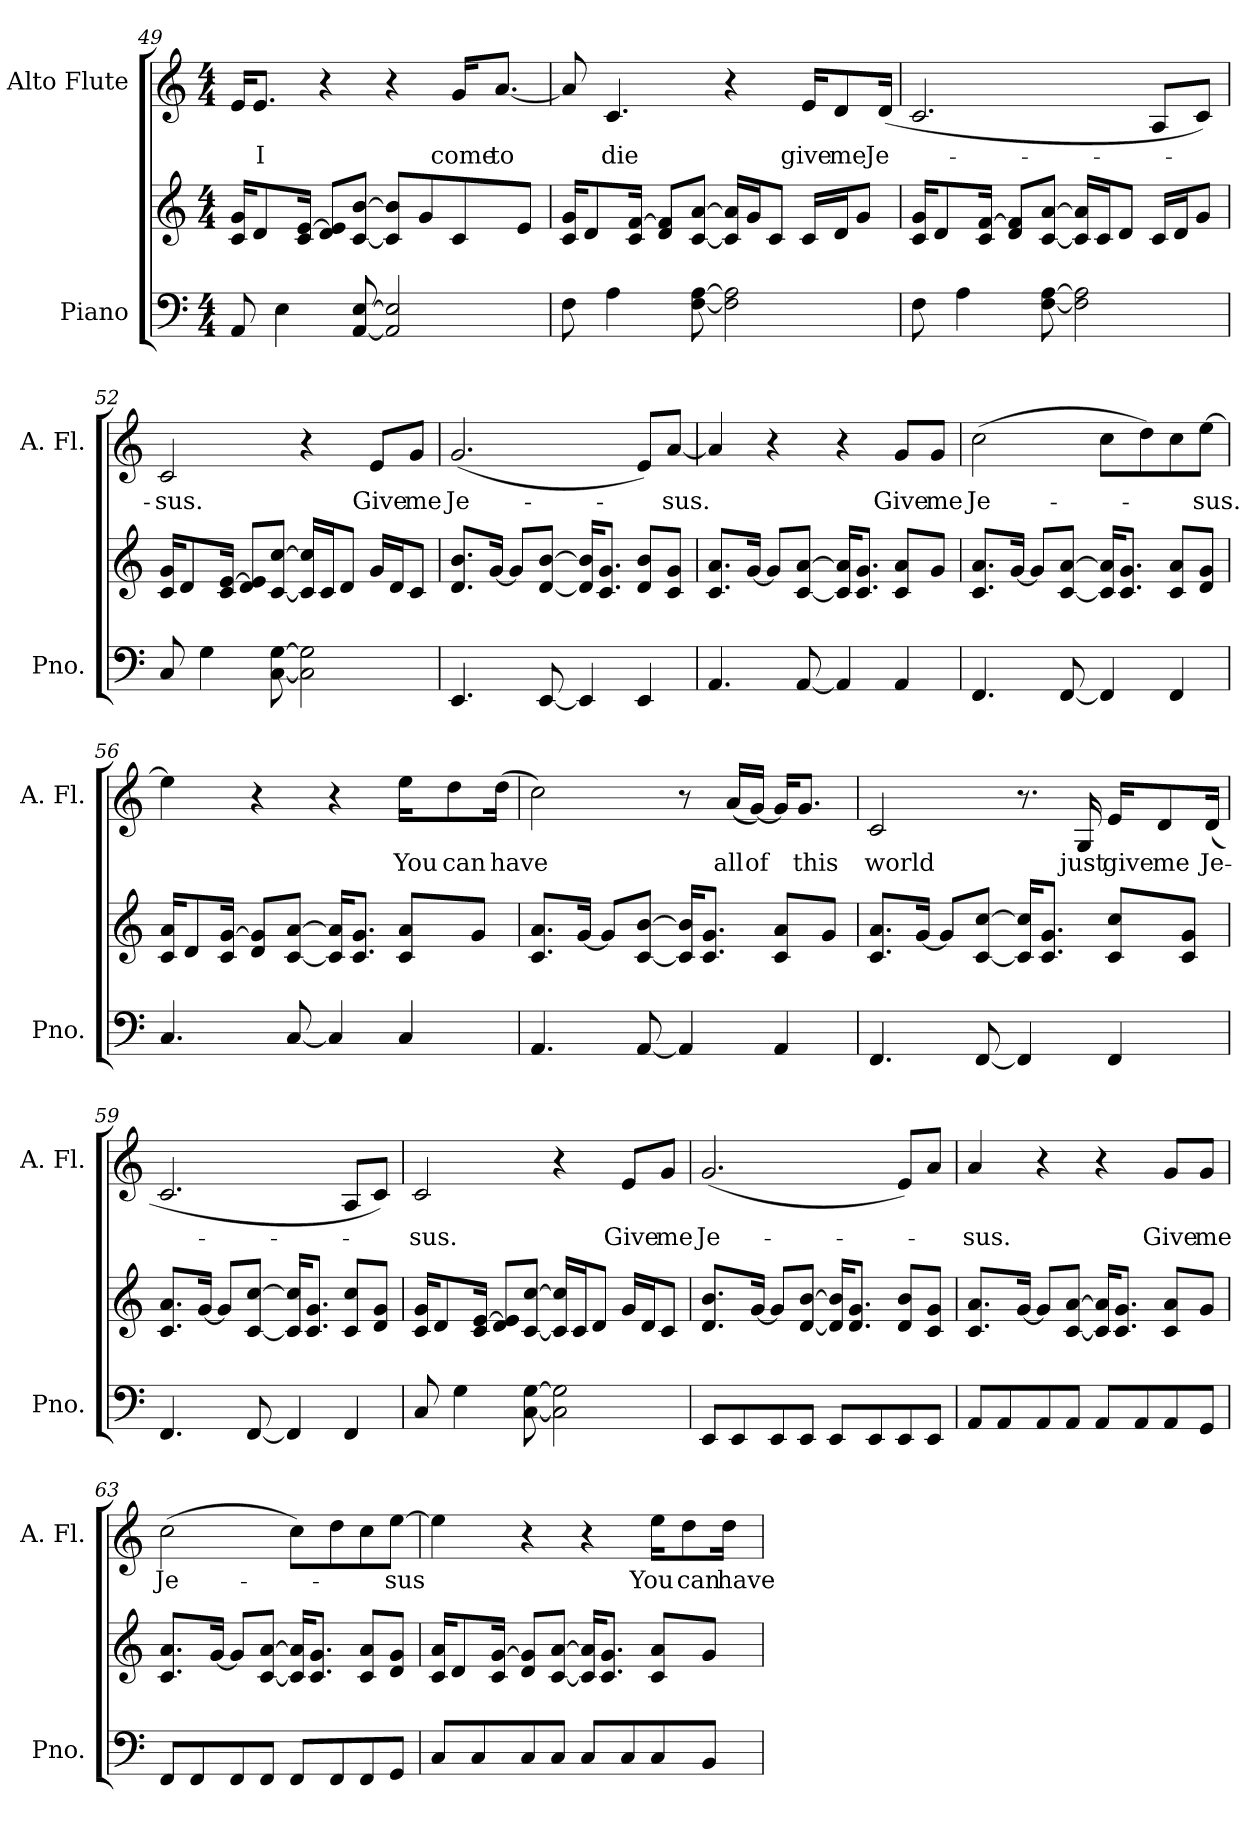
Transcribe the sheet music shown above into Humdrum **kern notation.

**kern	**kern	**kern	**text
*part2	*part2	*part1	*part1
*staff3	*staff2	*staff1	*staff1
*I"Piano	*	*I"Alto Flute	*
*I'Pno.	*	*I'A. Fl.	*
*clefF4	*clefG2	*clefG2	*
*k[]	*k[]	*k[]	*
*M4/4	*M4/4	*M4/4	*
=49	=49	=49	=49
8AA/	16c/ 16g/KL	16e/KL	.
.	8d/	8.e/J	I
4E\	.	.	.
.	16c/ [16e/Jk	.	.
.	8d/ 8e/]L	4r	.
[8AA/ [8E/	[8c/ [8b/J	.	.
2AA/] 2E/]	8c/] 8b/]L	4r	.
.	8g/	.	.
.	8c/	16g/KL	come
.	.	[8.a/J	to
.	8e/J	.	.
!!LO:LB:g=z
=50	=50	=50	=50
8F\	16c/ 16g/KL	8a/]	.
.	8d/	.	.
4A\	.	4.c/	die
.	16c/ [16f/Jk	.	.
.	8d/ 8f/]L	.	.
[8F\ [8A\	[8c/ [8a/J	.	.
2F\] 2A\]	16c/] 16a/]LL	4r	.
.	16g/J	.	.
.	8c/J	.	.
.	16c/LL	16e/KL	give
.	16d/J	8d/	me
.	8g/J	.	.
.	.	(16d/Jk	Je-
=51	=51	=51	=51
8F\	16c/ 16g/KL	2.c/	.
.	8d/	.	.
4A\	.	.	.
.	16c/ [16f/Jk	.	.
.	8d/ 8f/]L	.	.
[8F\ [8A\	[8c/ [8a/J	.	.
2F\] 2A\]	16c/] 16a/]LL	.	.
.	16c/J	.	.
.	8d/J	.	.
.	16c/LL	8A/L	.
.	16d/J	.	.
.	8g/J	8c/J)	.
=52	=52	=52	=52
8C/	16c/ 16g/KL	2c/	-sus.
.	8d/	.	.
4G\	.	.	.
.	16c/ [16e/Jk	.	.
.	8d/ 8e/]L	.	.
[8C\ [8G\	[8c/ [8cc/J	.	.
2C\] 2G\]	16c/] 16cc/]LL	4r	.
.	16c/J	.	.
.	8d/J	.	.
.	16g/LL	8e/L	Give
.	16d/J	.	.
.	8c/J	8g/J	me
!!LO:LB:g=z
=53	=53	=53	=53
4.EE/	8.d/ 8.b/L	(2.g/	Je-
.	[16g/Jk	.	.
.	8g/L]	.	.
[8EE/	[8d/ [8b/J	.	.
4EE/]	16d/] 16b/]KL	.	.
.	8.c/ 8.g/J	.	.
4EE/	8d/ 8b/L	8e/L)	.
.	8c/ 8g/J	[8a/J	-sus.
=54	=54	=54	=54
4.AA/	8.c/ 8.a/L	4a/]	.
.	[16g/Jk	.	.
.	8g/L]	4r	.
[8AA/	[8c/ [8a/J	.	.
4AA/]	16c/] 16a/]KL	4r	.
.	8.c/ 8.g/J	.	.
4AA/	8c/ 8a/L	8g/L	Give
.	8g/J	8g/J	me
=55	=55	=55	=55
4.FF/	8.c/ 8.a/L	(2cc\	Je-
.	[16g/Jk	.	.
.	8g/L]	.	.
[8FF/	[8c/ [8a/J	.	.
4FF/]	16c/] 16a/]KL	8cc\L	.
.	8.c/ 8.g/J	.	.
.	.	8dd\)	.
4FF/	8c/ 8a/L	8cc\	.
.	8d/ 8g/J	[8ee\J	-sus.
!!LO:PB:g=z
=56	=56	=56	=56
4.C/	16c/ 16a/KL	4ee\]	.
.	8d/	.	.
.	16c/ [16g/Jk	.	.
.	8d/ 8g/]L	4r	.
[8C/	[8c/ [8a/J	.	.
4C/]	16c/] 16a/]KL	4r	.
.	8.c/ 8.g/J	.	.
4C/	8c/ 8a/L	16ee\KL	You
.	.	8dd\	can
.	8g/J	.	.
.	.	(16dd\Jk	have
=57	=57	=57	=57
4.AA/	8.c/ 8.a/L	2cc\)	.
.	[16g/Jk	.	.
.	8g/L]	.	.
[8AA/	[8c/ [8b/J	.	.
4AA/]	16c/] 16b/]KL	8r	.
.	8.c/ 8.g/J	.	.
.	.	(16a/LL	all
.	.	[16g/JJ)	of
4AA/	8c/ 8a/L	16g/KL]	.
.	.	8.g/J	this
.	8g/J	.	.
=58	=58	=58	=58
4.FF/	8.c/ 8.a/L	2c/	world
.	[16g/Jk	.	.
.	8g/L]	.	.
[8FF/	[8c/ [8cc/J	.	.
4FF/]	16c/] 16cc/]KL	8.r	.
.	8.c/ 8.g/J	.	.
.	.	16G/	just
4FF/	8c/ 8cc/L	16e/KL	give
.	.	8d/	me
.	8c/ 8g/J	.	.
.	.	(16d/Jk	Je-
!!LO:LB:g=z
=59	=59	=59	=59
4.FF/	8.c/ 8.a/L	2.c/	.
.	[16g/Jk	.	.
.	8g/L]	.	.
[8FF/	[8c/ [8cc/J	.	.
4FF/]	16c/] 16cc/]KL	.	.
.	8.c/ 8.g/J	.	.
4FF/	8c/ 8cc/L	8A/L	.
.	8d/ 8g/J	8c/J)	.
=60	=60	=60	=60
8C/	16c/ 16g/KL	2c/	-sus.
.	8d/	.	.
4G\	.	.	.
.	16c/ [16e/Jk	.	.
.	8d/ 8e/]L	.	.
[8C\ [8G\	[8c/ [8cc/J	.	.
2C\] 2G\]	16c/] 16cc/]LL	4r	.
.	16c/J	.	.
.	8d/J	.	.
.	16g/LL	8e/L	Give
.	16d/J	.	.
.	8c/J	8g/J	me
=61	=61	=61	=61
8EE/L	8.d/ 8.b/L	(2.g/	Je-
8EE/	.	.	.
.	[16g/Jk	.	.
8EE/	8g/L]	.	.
8EE/J	[8d/ [8b/J	.	.
8EE/L	16d/] 16b/]KL	.	.
.	8.d/ 8.g/J	.	.
8EE/	.	.	.
8EE/	8d/ 8b/L	8e/L)	.
8EE/J	8c/ 8g/J	8a/J	.
!!LO:LB:g=z
=62	=62	=62	=62
8AA/L	8.c/ 8.a/L	4a/	-sus.
8AA/	.	.	.
.	[16g/Jk	.	.
8AA/	8g/L]	4r	.
8AA/J	[8c/ [8a/J	.	.
8AA/L	16c/] 16a/]KL	4r	.
.	8.c/ 8.g/J	.	.
8AA/	.	.	.
8AA/	8c/ 8a/L	8g/L	Give
8GG/J	8g/J	8g/J	me
=63	=63	=63	=63
8FF/L	8.c/ 8.a/L	(2cc\	Je-
8FF/	.	.	.
.	[16g/Jk	.	.
8FF/	8g/L]	.	.
8FF/J	[8c/ [8a/J	.	.
8FF/L	16c/] 16a/]KL	8cc\L)	.
.	8.c/ 8.g/J	.	.
8FF/	.	8dd\	.
8FF/	8c/ 8a/L	8cc\	.
8GG/J	8d/ 8g/J	[8ee\J	-sus
=64	=64	=64	=64
8C/L	16c/ 16a/KL	4ee\]	.
.	8d/	.	.
8C/	.	.	.
.	16c/ [16g/Jk	.	.
8C/	8d/ 8g/]L	4r	.
8C/J	[8c/ [8a/J	.	.
8C/L	16c/] 16a/]KL	4r	.
.	8.c/ 8.g/J	.	.
8C/	.	.	.
8C/	8c/ 8a/L	16ee\KL	You
.	.	8dd\	can
8BB/J	8g/J	.	.
.	.	16dd\Jk	have
=	=	=	=
*-	*-	*-	*-
